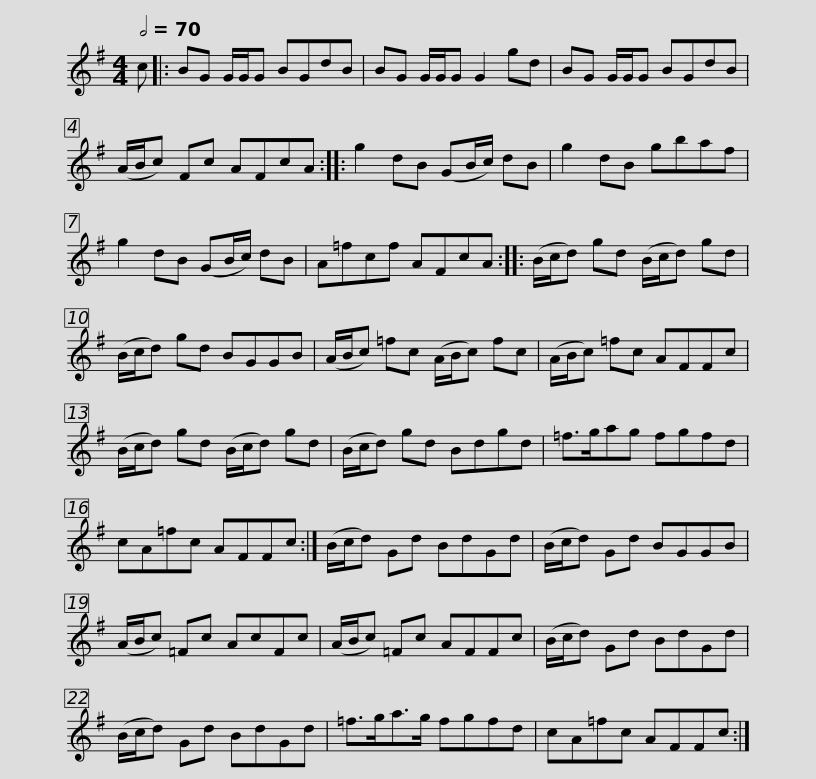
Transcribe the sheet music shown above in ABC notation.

X:1
L:1/8
Q:1/2=70
M:4/4
I:linebreak $
K:G
V:1 treble
V:1
 c |: BG G/G/G BGdB | BG G/G/G G2 gd | BG G/G/G BGdB | (A/B/c) Fc AFcA ::$ %5
 g2 dB (GB/c/) dB | g2 dB gbaf | g2 dB (GB/c/) dB | A=fcf AFcA :: (B/c/d) gd (B/c/d) gd |$ %10
 (B/c/d) gd BGGB | (A/B/c) =fc (A/B/c) fc | (A/B/c) =fc AFFc | (B/c/d) gd (B/c/d) gd |$ (B/c/d) gd Bdgd | %15
 =f>gag fgfd | cA=fc AFFc :| (B/c/d) Gd BdGd | (B/c/d) Gd BGGB |$ (A/B/c) =Fc AcFc | %20
 (A/B/c) =Fc AFFc | (B/c/d) Gd BdGd | (B/c/d) Gd BdGd | =f>ga>g fgfd |$ cA=fc AFFc :| %25
